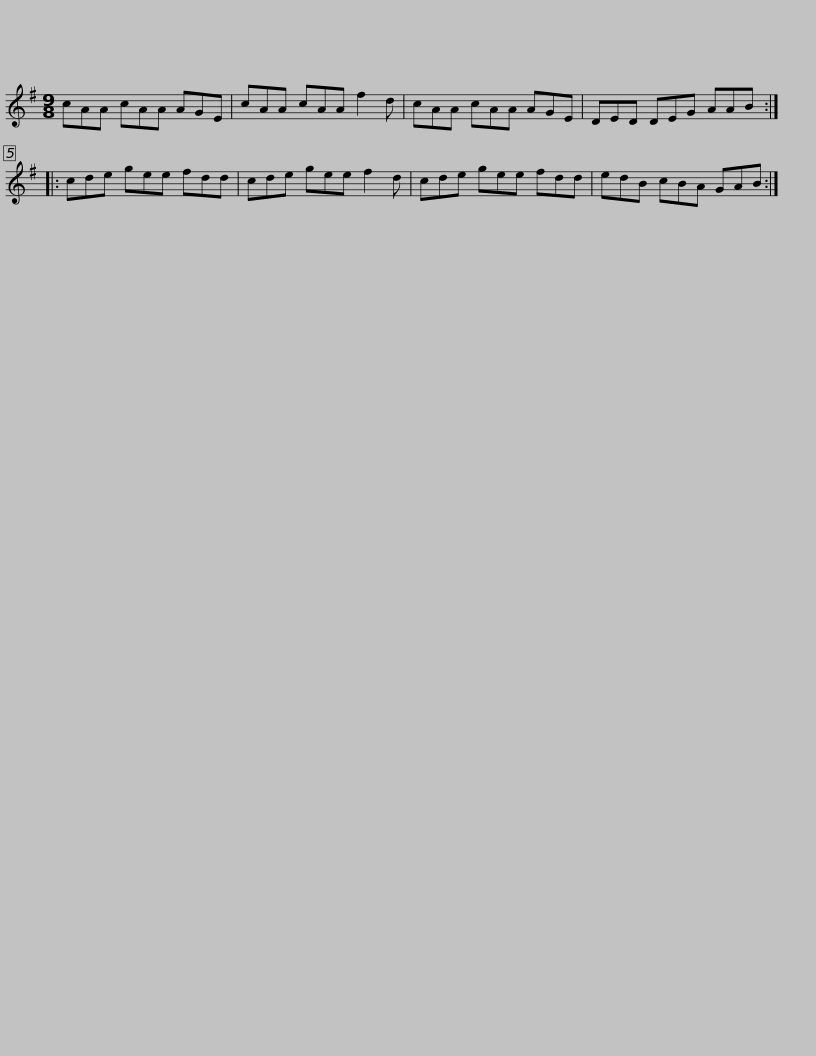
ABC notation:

X:1
L:1/8
M:9/8
I:linebreak $
K:G
V:1 treble
V:1
 cAA cAA AGE | cAA cAA f2 d | cAA cAA AGE | DED DEG AAB :: cde gee fdd |$ %5
 cde gee f2 d | cde gee fdd | edB cBA GAB :| %8
